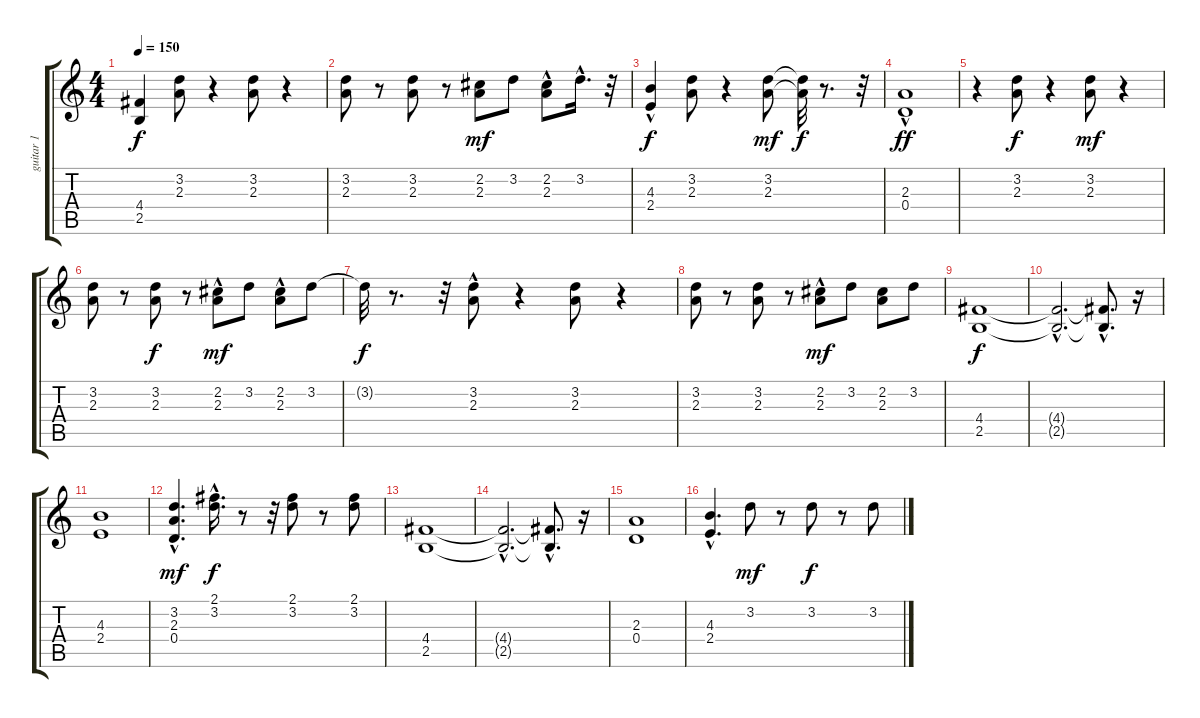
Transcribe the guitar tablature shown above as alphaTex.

\track ("guitar 1" "guitar 1") {instrument distortionguitar}
\staff {score tabs}
\tuning (E4 B3 G3 D3 A2 E2) {hide}
\ts (4 4)
\tempo 150
\clef g2
\ks c
(4.4 2.5).4{dy f} (3.2 2.3).8 r.4 (3.2 2.3).8 r.4 |
(3.2 2.3).8 r.8 (3.2 2.3).8 r.8 (2.2 2.3).8{dy mf} 3.2.8 (2.2 2.3{hac}).8 3.2{hac}.16{d} r.32 |
(4.3 2.4{hac}).4{dy f} (3.2 2.3).8 r.4 (3.2 2.3).8{dy mf} (3.2{t} 2.3{t}).32{dy f} r.8{d} r.32 |
(2.3 0.4{hac}).1{dy ff} |
r.4 (3.2 2.3).8{dy f} r.4 (3.2 2.3).8{dy mf} r.4 |
(3.2 2.3).8 r.8 (3.2 2.3).8{dy f} r.8 (2.2 2.3{hac}).8{dy mf} 3.2.8 (2.2{hac} 2.3).8 3.2.8 |
3.2{t}.32{dy f} r.8{d} r.32 (3.2{hac} 2.3).8 r.4 (3.2 2.3).8 r.4 |
(3.2 2.3).8 r.8 (3.2 2.3).8 r.8 (2.2 2.3{hac}).8{dy mf} 3.2.8 (2.2 2.3).8 3.2.8 |
(4.4 2.5).1{dy f} |
(4.4{hac t} 2.5{hac t}).2{d} (4.4{hac t} 2.5{hac t}).8{d} r.16 |
(4.3 2.4).1 |
(3.2{hac} 2.3 0.4).4{d dy mf} (2.1{hac} 3.2{hac}).16{d dy f} r.8 r.32 (2.1 3.2).8 r.8 (2.1 3.2).8 |
(4.4 2.5).1 |
(4.4{hac t} 2.5{hac t}).2{d} (4.4{hac t} 2.5{hac t}).8{d} r.16 |
(2.3 0.4).1 |
(4.3{hac} 2.4).4{d} 3.2.8{dy mf} r.8 3.2.8{dy f} r.8 3.2.8
